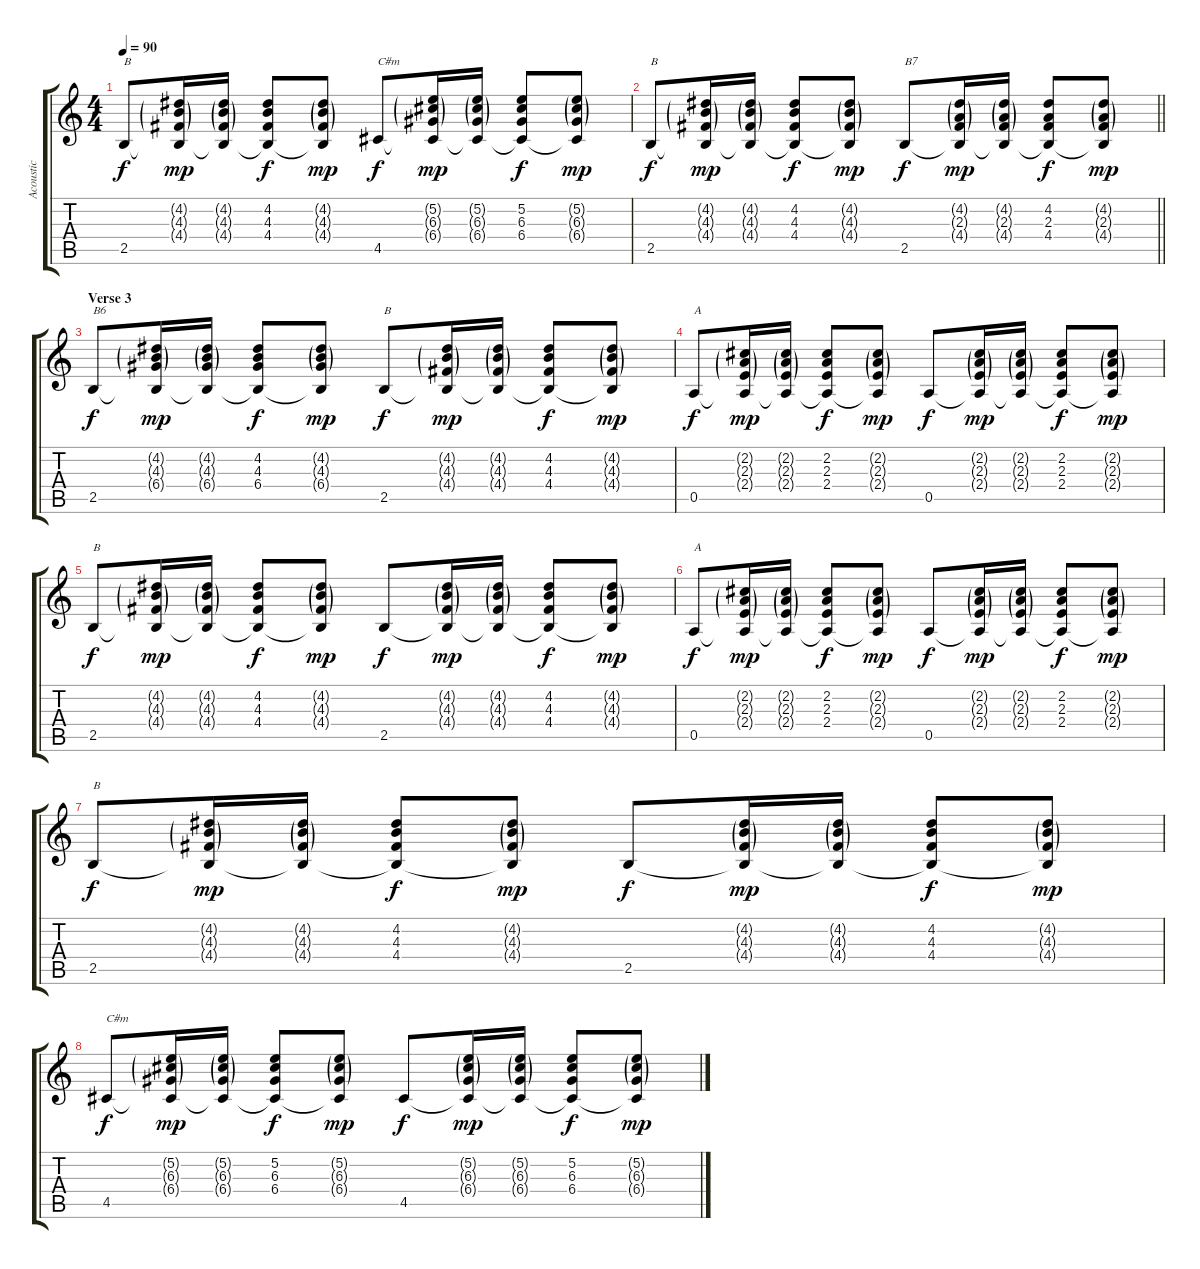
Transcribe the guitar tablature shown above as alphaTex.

\track ("Acoustic" "Acoustic") {instrument acousticguitarsteel}
\staff {score tabs}
\tuning (E4 B3 G3 D3 A2 E2) {hide}
\ts (4 4)
\tempo 90
\clef g2
\ks c
2.5.8{txt "B" dy f} (4.2{g} 4.3{g} 4.4{g} 2.5{t}).16{dy mp} (4.2{g} 4.3{g} 4.4{g} 2.5{t}).16 (4.2 4.3 4.4 2.5{t}).8{dy f} (4.2{g} 4.3{g} 4.4{g} 2.5{t}).8{dy mp} 4.5.8{txt "C#m" dy f} (5.2{g} 6.3{g} 6.4{g} 4.5{t}).16{dy mp} (5.2{g} 6.3{g} 6.4{g} 4.5{t}).16 (5.2 6.3 6.4 4.5{t}).8{dy f} (5.2{g} 6.3{g} 6.4{g} 4.5{t}).8{dy mp} |
\barLineRight lightlight
2.5.8{txt "B" dy f} (4.2{g} 4.3{g} 4.4{g} 2.5{t}).16{dy mp} (4.2{g} 4.3{g} 4.4{g} 2.5{t}).16 (4.2 4.3 4.4 2.5{t}).8{dy f} (4.2{g} 4.3{g} 4.4{g} 2.5{t}).8{dy mp} 2.5.8{txt "B7" dy f} (4.2{g} 2.3{g} 4.4{g} 2.5{t}).16{dy mp} (4.2{g} 2.3{g} 4.4{g} 2.5{t}).16 (4.2 2.3 4.4 2.5{t}).8{dy f} (4.2{g} 2.3{g} 4.4{g} 2.5{t}).8{dy mp} |
\section ("" "Verse 3")
2.5.8{txt "B6" dy f} (4.2{g} 4.3{g} 6.4{g} 2.5{t}).16{dy mp} (4.2{g} 4.3{g} 6.4{g} 2.5{t}).16 (4.2 4.3 6.4 2.5{t}).8{dy f} (4.2{g} 4.3{g} 6.4{g} 2.5{t}).8{dy mp} 2.5.8{txt "B" dy f} (4.2{g} 4.3{g} 4.4{g} 2.5{t}).16{dy mp} (4.2{g} 4.3{g} 4.4{g} 2.5{t}).16 (4.2 4.3 4.4 2.5{t}).8{dy f} (4.2{g} 4.3{g} 4.4{g} 2.5{t}).8{dy mp} |
0.5.8{txt "A" dy f} (2.2{g} 2.3{g} 2.4{g} 0.5{t}).16{dy mp} (2.2{g} 2.3{g} 2.4{g} 0.5{t}).16 (2.2 2.3 2.4 0.5{t}).8{dy f} (2.2{g} 2.3{g} 2.4{g} 0.5{t}).8{dy mp} 0.5.8{dy f} (2.2{g} 2.3{g} 2.4{g} 0.5{t}).16{dy mp} (2.2{g} 2.3{g} 2.4{g} 0.5{t}).16 (2.2 2.3 2.4 0.5{t}).8{dy f} (2.2{g} 2.3{g} 2.4{g} 0.5{t}).8{dy mp} |
2.5.8{txt "B" dy f} (4.2{g} 4.3{g} 4.4{g} 2.5{t}).16{dy mp} (4.2{g} 4.3{g} 4.4{g} 2.5{t}).16 (4.2 4.3 4.4 2.5{t}).8{dy f} (4.2{g} 4.3{g} 4.4{g} 2.5{t}).8{dy mp} 2.5.8{dy f} (4.2{g} 4.3{g} 4.4{g} 2.5{t}).16{dy mp} (4.2{g} 4.3{g} 4.4{g} 2.5{t}).16 (4.2 4.3 4.4 2.5{t}).8{dy f} (4.2{g} 4.3{g} 4.4{g} 2.5{t}).8{dy mp} |
0.5.8{txt "A" dy f} (2.2{g} 2.3{g} 2.4{g} 0.5{t}).16{dy mp} (2.2{g} 2.3{g} 2.4{g} 0.5{t}).16 (2.2 2.3 2.4 0.5{t}).8{dy f} (2.2{g} 2.3{g} 2.4{g} 0.5{t}).8{dy mp} 0.5.8{dy f} (2.2{g} 2.3{g} 2.4{g} 0.5{t}).16{dy mp} (2.2{g} 2.3{g} 2.4{g} 0.5{t}).16 (2.2 2.3 2.4 0.5{t}).8{dy f} (2.2{g} 2.3{g} 2.4{g} 0.5{t}).8{dy mp} |
2.5.8{txt "B" dy f} (4.2{g} 4.3{g} 4.4{g} 2.5{t}).16{dy mp} (4.2{g} 4.3{g} 4.4{g} 2.5{t}).16 (4.2 4.3 4.4 2.5{t}).8{dy f} (4.2{g} 4.3{g} 4.4{g} 2.5{t}).8{dy mp} 2.5.8{dy f} (4.2{g} 4.3{g} 4.4{g} 2.5{t}).16{dy mp} (4.2{g} 4.3{g} 4.4{g} 2.5{t}).16 (4.2 4.3 4.4 2.5{t}).8{dy f} (4.2{g} 4.3{g} 4.4{g} 2.5{t}).8{dy mp} |
4.5.8{txt "C#m" dy f} (5.2{g} 6.3{g} 6.4{g} 4.5{t}).16{dy mp} (5.2{g} 6.3{g} 6.4{g} 4.5{t}).16 (5.2 6.3 6.4 4.5{t}).8{dy f} (5.2{g} 6.3{g} 6.4{g} 4.5{t}).8{dy mp} 4.5.8{dy f} (5.2{g} 6.3{g} 6.4{g} 4.5{t}).16{dy mp} (5.2{g} 6.3{g} 6.4{g} 4.5{t}).16 (5.2 6.3 6.4 4.5{t}).8{dy f} (5.2{g} 6.3{g} 6.4{g} 4.5{t}).8{dy mp}
